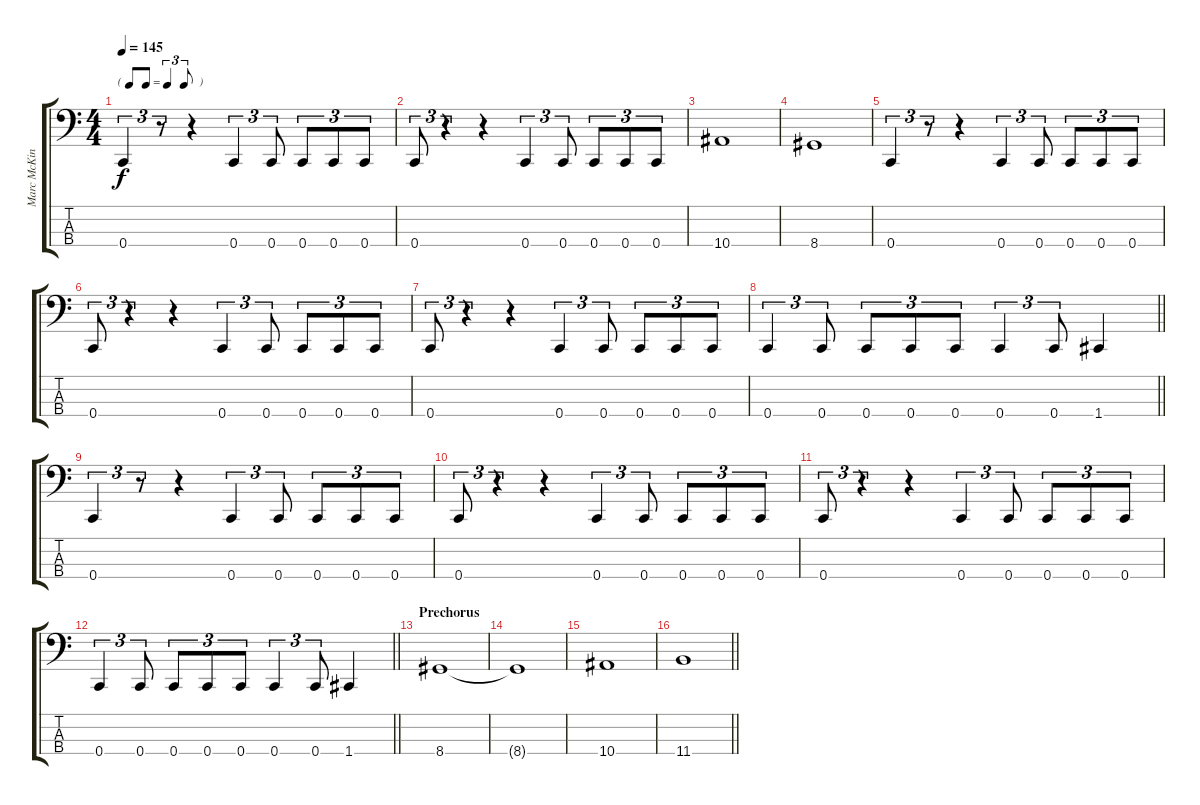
\track ("Marc McKinght" "Marc McKin") {instrument electricbasspick}
\staff {score tabs}
\tuning (F2 C2 G1 C1) {hide}
\ts (4 4)
\tf triplet8th
\tempo 145
\clef f4
\ks c
0.4.4{tu (3 2) dy f} r.8{tu (3 2)} r.4 0.4.4{tu (3 2)} 0.4.8{tu (3 2)} 0.4.8{tu (3 2)} 0.4.8{tu (3 2)} 0.4.8{tu (3 2)} |
0.4.8{tu (3 2)} r.4{tu (3 2)} r.4 0.4.4{tu (3 2)} 0.4.8{tu (3 2)} 0.4.8{tu (3 2)} 0.4.8{tu (3 2)} 0.4.8{tu (3 2)} |
10.4.1 |
8.4.1 |
0.4.4{tu (3 2)} r.8{tu (3 2)} r.4 0.4.4{tu (3 2)} 0.4.8{tu (3 2)} 0.4.8{tu (3 2)} 0.4.8{tu (3 2)} 0.4.8{tu (3 2)} |
0.4.8{tu (3 2)} r.4{tu (3 2)} r.4 0.4.4{tu (3 2)} 0.4.8{tu (3 2)} 0.4.8{tu (3 2)} 0.4.8{tu (3 2)} 0.4.8{tu (3 2)} |
0.4.8{tu (3 2)} r.4{tu (3 2)} r.4 0.4.4{tu (3 2)} 0.4.8{tu (3 2)} 0.4.8{tu (3 2)} 0.4.8{tu (3 2)} 0.4.8{tu (3 2)} |
\barLineRight lightlight
0.4.4{tu (3 2)} 0.4.8{tu (3 2)} 0.4.8{tu (3 2)} 0.4.8{tu (3 2)} 0.4.8{tu (3 2)} 0.4.4{tu (3 2)} 0.4.8{tu (3 2)} 1.4.4 |
0.4.4{tu (3 2)} r.8{tu (3 2)} r.4 0.4.4{tu (3 2)} 0.4.8{tu (3 2)} 0.4.8{tu (3 2)} 0.4.8{tu (3 2)} 0.4.8{tu (3 2)} |
0.4.8{tu (3 2)} r.4{tu (3 2)} r.4 0.4.4{tu (3 2)} 0.4.8{tu (3 2)} 0.4.8{tu (3 2)} 0.4.8{tu (3 2)} 0.4.8{tu (3 2)} |
0.4.8{tu (3 2)} r.4{tu (3 2)} r.4 0.4.4{tu (3 2)} 0.4.8{tu (3 2)} 0.4.8{tu (3 2)} 0.4.8{tu (3 2)} 0.4.8{tu (3 2)} |
\barLineRight lightlight
0.4.4{tu (3 2)} 0.4.8{tu (3 2)} 0.4.8{tu (3 2)} 0.4.8{tu (3 2)} 0.4.8{tu (3 2)} 0.4.4{tu (3 2)} 0.4.8{tu (3 2)} 1.4.4 |
\section ("" "Prechorus")
8.4.1 |
8.4{t}.1 |
10.4.1 |
\barLineRight lightlight
11.4.1
